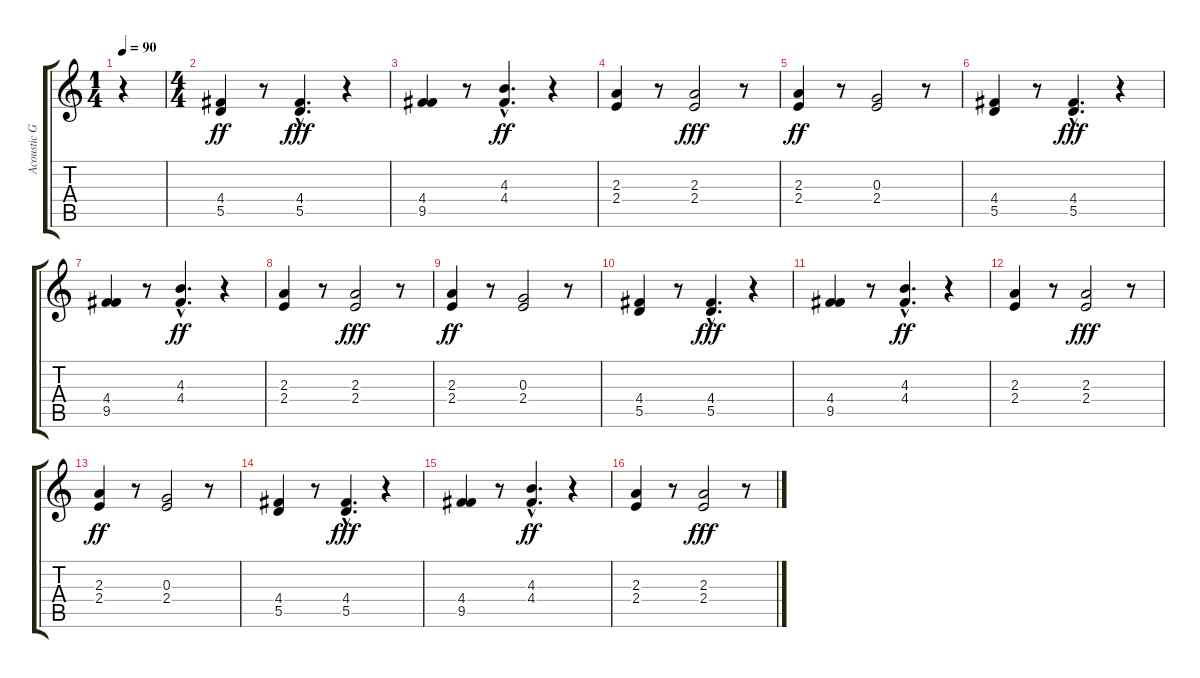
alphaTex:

\track ("Acoustic Guitar II" "Acoustic G") {instrument acousticguitarsteel}
\staff {score tabs}
\tuning (E4 B3 G3 D3 A2 E2) {hide}
\ts (1 4)
\tempo 90
\clef g2
\ks c
r.4{dy ff instrument acousticguitarsteel} |
\ts (4 4)
(4.4 5.5).4 r.8 (4.4{hac} 5.5).4{d dy fff} r.4 |
(4.4 9.5).4 r.8 (4.3{hac} 4.4{hac}).4{d dy ff} r.4 |
(2.3 2.4).4 r.8 (2.3 2.4).2{dy fff} r.8 |
(2.3 2.4).4{dy ff} r.8 (0.3 2.4).2 r.8 |
(4.4 5.5).4 r.8 (4.4{hac} 5.5).4{d dy fff} r.4 |
(4.4 9.5).4 r.8 (4.3{hac} 4.4{hac}).4{d dy ff} r.4 |
(2.3 2.4).4 r.8 (2.3 2.4).2{dy fff} r.8 |
(2.3 2.4).4{dy ff} r.8 (0.3 2.4).2 r.8 |
(4.4 5.5).4 r.8 (4.4{hac} 5.5).4{d dy fff} r.4 |
(4.4 9.5).4 r.8 (4.3{hac} 4.4{hac}).4{d dy ff} r.4 |
(2.3 2.4).4 r.8 (2.3 2.4).2{dy fff} r.8 |
(2.3 2.4).4{dy ff} r.8 (0.3 2.4).2 r.8 |
(4.4 5.5).4 r.8 (4.4{hac} 5.5).4{d dy fff} r.4 |
(4.4 9.5).4 r.8 (4.3{hac} 4.4{hac}).4{d dy ff} r.4 |
(2.3 2.4).4 r.8 (2.3 2.4).2{dy fff} r.8
